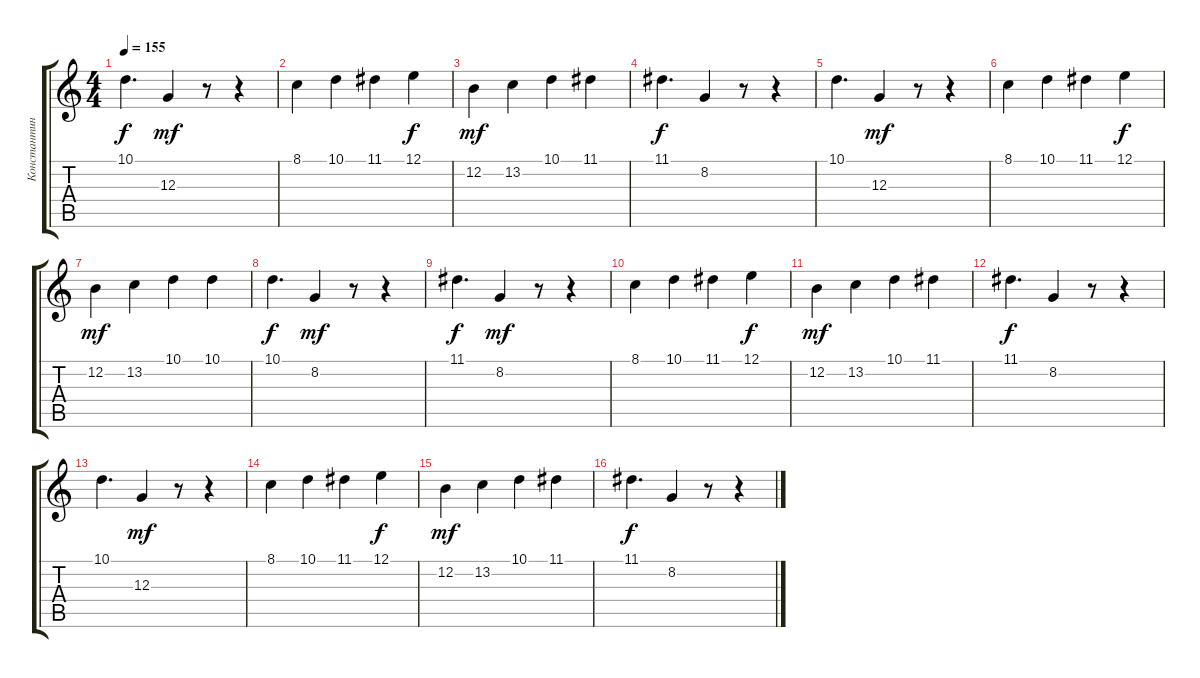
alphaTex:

\track ("Константин Бекрев (Roland juno DI)" "Константин") {instrument pad7halo}
\staff {score tabs}
\tuning (E4 B3 G3 D3 A2 E2) {hide}
\ts (4 4)
\tempo 155
\clef g2
\ks c
10.1.4{d dy f} 12.3.4{dy mf} r.8 r.4 |
8.1.4 10.1.4 11.1.4 12.1.4{dy f} |
12.2.4{dy mf} 13.2.4 10.1.4 11.1.4 |
11.1.4{d dy f} 8.2.4 r.8 r.4 |
10.1.4{d} 12.3.4{dy mf} r.8 r.4 |
8.1.4 10.1.4 11.1.4 12.1.4{dy f} |
12.2.4{dy mf} 13.2.4 10.1.4 10.1.4 |
10.1.4{d dy f} 8.2.4{dy mf} r.8 r.4 |
11.1.4{d dy f} 8.2.4{dy mf} r.8 r.4 |
8.1.4 10.1.4 11.1.4 12.1.4{dy f} |
12.2.4{dy mf} 13.2.4 10.1.4 11.1.4 |
11.1.4{d dy f} 8.2.4 r.8 r.4 |
10.1.4{d} 12.3.4{dy mf} r.8 r.4 |
8.1.4 10.1.4 11.1.4 12.1.4{dy f} |
12.2.4{dy mf} 13.2.4 10.1.4 11.1.4 |
11.1.4{d dy f} 8.2.4 r.8 r.4
